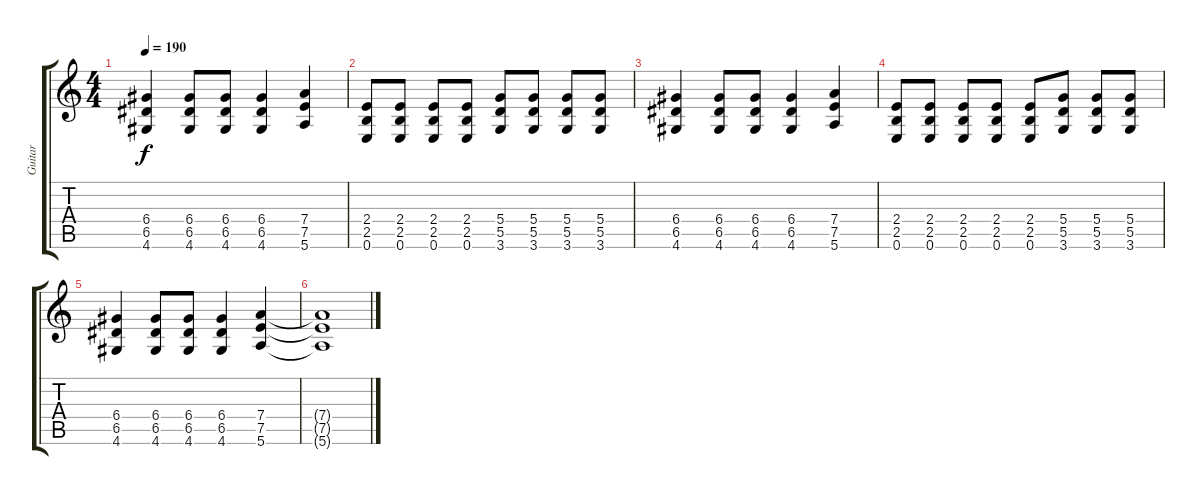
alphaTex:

\track ("Guitar " "Guitar ") {instrument overdrivenguitar}
\staff {score tabs}
\tuning (E4 B3 G3 D3 A2 E2) {hide}
\ts (4 4)
\tempo 190
\clef g2
\ks c
(6.4 6.5 4.6).4{dy f} (6.4 6.5 4.6).8 (6.4 6.5 4.6).8 (6.4 6.5 4.6).4 (7.4 7.5 5.6).4 |
(2.4 2.5 0.6).8 (2.4 2.5 0.6).8 (2.4 2.5 0.6).8 (2.4 2.5 0.6).8 (5.4 5.5 3.6).8 (5.4 5.5 3.6).8 (5.4 5.5 3.6).8 (5.4 5.5 3.6).8 |
(6.4 6.5 4.6).4 (6.4 6.5 4.6).8 (6.4 6.5 4.6).8 (6.4 6.5 4.6).4 (7.4 7.5 5.6).4 |
(2.4 2.5 0.6).8 (2.4 2.5 0.6).8 (2.4 2.5 0.6).8 (2.4 2.5 0.6).8 (2.4 2.5 0.6).8 (5.4 5.5 3.6).8 (5.4 5.5 3.6).8 (5.4 5.5 3.6).8 |
(6.4 6.5 4.6).4 (6.4 6.5 4.6).8 (6.4 6.5 4.6).8 (6.4 6.5 4.6).4 (7.4 7.5 5.6).4 |
(7.4{t} 7.5{t} 5.6{t}).1
